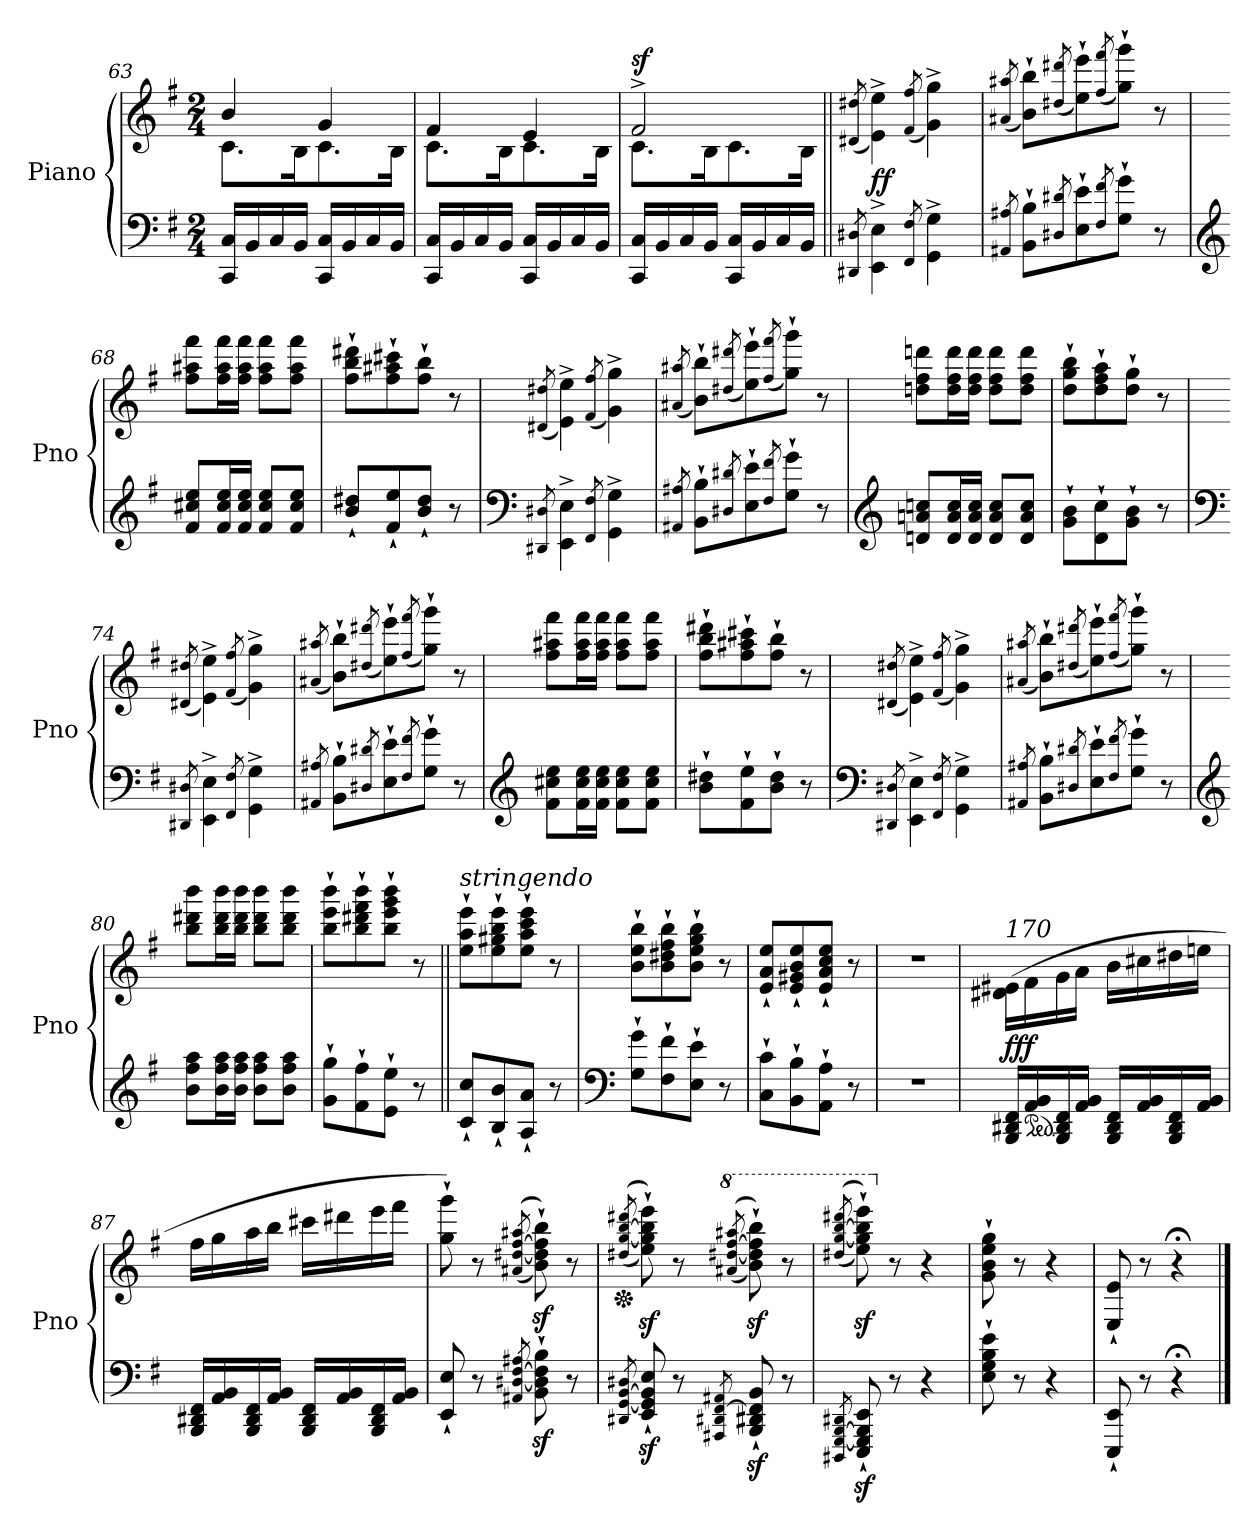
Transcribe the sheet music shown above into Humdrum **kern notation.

**kern	**kern	**dynam
*part1	*part1	*part1
*staff2	*staff1	*staff1/2
*I"Piano	*	*
*I'Pno	*	*
*clefF4	*clefG2	*
*k[f#]	*k[f#]	*
*M2/4	*M2/4	*
=63	=63	=63
*	*^	*
16CC/ 16C/LL	4b/	8.c\L	.
16BB/	.	.	.
16C/	.	.	.
16BB/JJ	.	16B\K	.
16CC/ 16C/LL	4g/	8.c\	.
16BB/	.	.	.
16C/	.	.	.
16BB/JJ	.	16B\Jk	.
=64	=64	=64	=64
16CC/ 16C/LL	4f#/	8.c\L	.
16BB/	.	.	.
16C/	.	.	.
16BB/JJ	.	16B\K	.
16CC/ 16C/LL	4e/	8.c\	.
16BB/	.	.	.
16C/	.	.	.
16BB/JJ	.	16B\Jk	.
=65	=65	=65	=65
!	!	!	!LO:DY:a
16CC/ 16C/LL	2f#^/	8.c\L	sf
16BB/	.	.	.
16C/	.	.	.
16BB/JJ	.	16B\K	.
16CC/ 16C/LL	.	8.c\	.
16BB/	.	.	.
16C/	.	.	.
16BB/JJ	.	16B\Jk	.
*	*v	*v	*
!!LO:LB:g=z
=66||	=66||	=66||
8qDD#X/ 8qD#X/	(8qd#X/ 8qdd#X/	.
!	!	!LO:DY:b
4EE\^ 4E\^	4e\^ 4ee\^)	ff
8qFF#/ 8qF#/	(8qf#/ 8qff#/	.
4GG\^ 4G\^	4g\^ 4gg\^)	.
=67	=67	=67
8qAA#X/ 8qA#X/	(8qa#X/ 8qaa#X/	.
8BB\` 8B\`L	8b\` 8bb\`L)	.
8qD#X/ 8qd#X/	(8qdd#X/ 8qddd#X/	.
8E\` 8e\`	8ee\` 8eee\`)	.
8qF#/ 8qf#/	(8qff#/ 8qfff#/	.
8G\` 8g\`J	8gg\` 8ggg\`J)	.
8r	8r	.
=68	=68	=68
*clefG2	*	*
8f#/ 8cc#X/ 8ee/L	8ff#\ 8aa#X\ 8fff#\L	.
16f#/ 16cc#/ 16ee/L	16ff#\ 16aa#\ 16fff#\L	.
16f#/ 16cc#/ 16ee/JJ	16ff#\ 16aa#\ 16fff#\JJ	.
8f#/ 8cc#/ 8ee/L	8ff#\ 8aa#\ 8fff#\L	.
8f#/ 8cc#/ 8ee/J	8ff#\ 8aa#\ 8fff#\J	.
=69	=69	=69
8b/` 8dd#X/`L	8ff#\` 8bb\` 8ddd#X\`L	.
8f#/` 8ee/`	8ff#\` 8aa#X\` 8ccc#X\`	.
8b/` 8dd#/`J	8ff#\` 8bb\`J	.
8r	8r	.
!!LO:LB:g=z
=70	=70	=70
*clefF4	*	*
8qDD#X/ 8qD#X/	(8qd#X/ 8qdd#X/	.
4EE\^ 4E\^	4e\^ 4ee\^)	.
8qFF#/ 8qF#/	(8qf#/ 8qff#/	.
4GG\^ 4G\^	4g\^ 4gg\^)	.
=71	=71	=71
8qAA#X/ 8qA#X/	(8qa#X/ 8qaa#X/	.
8BB\` 8B\`L	8b\` 8bb\`L)	.
8qD#X/ 8qd#X/	(8qdd#X/ 8qddd#X/	.
8E\` 8e\`	8ee\` 8eee\`)	.
8qF#/ 8qf#/	(8qff#/ 8qfff#/	.
8G\` 8g\`J	8gg\` 8ggg\`J)	.
8r	8r	.
=72	=72	=72
*clefG2	*	*
8dn/ 8an/ 8ccn/L	8ddn\ 8ff#\ 8dddn\L	.
16d/ 16a/ 16cc/L	16dd\ 16ff#\ 16ddd\L	.
16d/ 16a/ 16cc/JJ	16dd\ 16ff#\ 16ddd\JJ	.
8d/ 8a/ 8cc/L	8dd\ 8ff#\ 8ddd\L	.
8d/ 8a/ 8cc/J	8dd\ 8ff#\ 8ddd\J	.
=73	=73	=73
8g\` 8b\`L	8dd\` 8gg\` 8bb\`L	.
8d\` 8cc\`	8dd\` 8ff#\` 8aa\`	.
8g\` 8b\`J	8dd\` 8gg\`J	.
8r	8r	.
=74	=74	=74
*clefF4	*	*
8qDD#X/ 8qD#X/	(8qd#X/ 8qdd#X/	.
4EE\^ 4E\^	4e\^ 4ee\^)	.
8qFF#/ 8qF#/	(8qf#/ 8qff#/	.
4GG\^ 4G\^	4g\^ 4gg\^)	.
!!LO:PB:g=z
=75	=75	=75
8qAA#X/ 8qA#X/	(8qa#X/ 8qaa#X/	.
8BB\` 8B\`L	8b\` 8bb\`L)	.
8qD#X/ 8qd#X/	(8qdd#X/ 8qddd#X/	.
8E\` 8e\`	8ee\` 8eee\`)	.
8qF#/ 8qf#/	(8qff#/ 8qfff#/	.
8G\` 8g\`J	8gg\` 8ggg\`J)	.
8r	8r	.
=76	=76	=76
*clefG2	*	*
8f#\ 8cc#X\ 8ee\L	8ff#\ 8aa#X\ 8fff#\L	.
16f#\ 16cc#\ 16ee\L	16ff#\ 16aa#\ 16fff#\L	.
16f#\ 16cc#\ 16ee\JJ	16ff#\ 16aa#\ 16fff#\JJ	.
8f#\ 8cc#\ 8ee\L	8ff#\ 8aa#\ 8fff#\L	.
8f#\ 8cc#\ 8ee\J	8ff#\ 8aa#\ 8fff#\J	.
=77	=77	=77
8b\` 8dd#X\`L	8ff#\` 8bb\` 8ddd#X\`L	.
8f#\` 8ee\`	8ff#\` 8aa#X\` 8ccc#X\`	.
8b\` 8dd#\`J	8ff#\` 8bb\`J	.
8r	8r	.
=78	=78	=78
*clefF4	*	*
8qDD#X/ 8qD#X/	(8qd#X/ 8qdd#X/	.
4EE\^ 4E\^	4e\^ 4ee\^)	.
8qFF#/ 8qF#/	(8qf#/ 8qff#/	.
4GG\^ 4G\^	4g\^ 4gg\^)	.
=79	=79	=79
8qAA#X/ 8qA#X/	(8qa#X/ 8qaa#X/	.
8BB\` 8B\`L	8b\` 8bb\`L)	.
8qD#X/ 8qd#X/	(8qdd#X/ 8qddd#X/	.
8E\` 8e\`	8ee\` 8eee\`)	.
8qF#/ 8qf#/	(8qff#/ 8qfff#/	.
8G\` 8g\`J	8gg\` 8ggg\`J)	.
8r	8r	.
!!LO:LB:g=z
=80	=80	=80
*clefG2	*	*
8b\ 8ff#\ 8aa\L	8bb\ 8ddd#X\ 8bbb\L	.
16b\ 16ff#\ 16aa\L	16bb\ 16ddd#\ 16bbb\L	.
16b\ 16ff#\ 16aa\JJ	16bb\ 16ddd#\ 16bbb\JJ	.
8b\ 8ff#\ 8aa\L	8bb\ 8ddd#\ 8bbb\L	.
8b\ 8ff#\ 8aa\J	8bb\ 8ddd#\ 8bbb\J	.
=81	=81	=81
8g\` 8gg\`L	8bb\` 8eee\` 8bbb\`L	.
8f#\` 8ff#\`	8bb\` 8ddd#X\` 8fff#\` 8bbb\`	.
8e\` 8ee\`J	8bb\` 8eee\` 8ggg\` 8bbb\`J	.
8r	8r	.
=82||	=82||	=82||
!	!LO:TX:a:i:t=stringendo	!
8c/` 8cc/`L	8ee\` 8aa\` 8eee\`L	.
8B/` 8b/`	8ee\` 8gg#X\` 8bb\` 8eee\`	.
8A/` 8a/`J	8ee\` 8aa\` 8ccc\` 8eee\`J	.
8r	8r	.
=83	=83	=83
*clefF4	*	*
8G\` 8g\`L	8b\` 8ee\` 8bb\`L	.
8F#\` 8f#\`	8b\` 8dd#X\` 8ff#\` 8bb\`	.
8E\` 8e\`J	8b\` 8ee\` 8gg\` 8bb\`J	.
8r	8r	.
=84	=84	=84
8C\` 8c\`L	8e/` 8a/` 8ee/`L	.
8BB\` 8B\`	8e/` 8g#X/` 8b/` 8ee/`	.
8AA\` 8A\`J	8e/` 8a/` 8cc/` 8ee/`J	.
8r	8r	.
=85	=85	=85
2r	2r	.
=86	=86	=86
!	!LO:TX:a:i:t=170	!
!	!	!LO:DY:b
16BBB/ 16DD#X/ 16FF#/LL	(16d#X\ 16e#X\LL	fff
*ped	*	*
16AA/ 16BB/	16f#\	.
16BBB/ 16DD#/ 16FF#/	16g\	.
16AA/ 16BB/JJ	16a\JJ	.
16BBB/ 16DD#/ 16FF#/LL	16b\LL	.
16AA/ 16BB/	16cc#X\	.
16BBB/ 16DD#/ 16FF#/	16dd#X\	.
16AA/ 16BB/JJ	16een\JJ	.
!!LO:LB:g=z
=87	=87	=87
16BBB/ 16DD#X/ 16FF#/LL	16ff#\LL	.
16AA/ 16BB/	16gg\	.
16BBB/ 16DD#/ 16FF#/	16aa\	.
16AA/ 16BB/JJ	16bb\JJ	.
16BBB/ 16DD#/ 16FF#/LL	16ccc#X\LL	.
16AA/ 16BB/	16ddd#X\	.
16BBB/ 16DD#/ 16FF#/	16eee\	.
16AA/ 16BB/JJ	16fff#\JJ	.
=88	=88	=88
8EE/` 8E/`	8gg\` 8ggg\`)	.
8r	8r	.
8qAA#X/ [8qD#X/ [8qF#/ 8qA#X/	((8qa#X/ [8qdd#X/ [8qff#/ 8qaa#X/	.
8BB\z<` 8D#\]z<` 8F#\]z<` 8B\z<`	8b\z<` 8dd#\]z<` 8ff#\]z<` 8bb\z<`))	.
8r	8r	.
=89	=89	=89
*	*Xped	*
8qDD#X/ [8qGG/ [8qBB/ 8qD#X/	((8qdd#X/ [8qgg/ [8qbb/ 8qddd#X/	.
8EE/z<` 8GG/]z<` 8BB/]z<` 8E/z<`	8ee\z<` 8gg\]z<` 8bb\]z<` 8eee\z<`))	.
8r	8r	.
*	*8va	*
8qAAA#X/ 8qDD#X/ [8qFF#/ 8qAA#X/	((8qaa#X/ [8qddd#X/ [8qfff#/ 8qaaa#X/	.
8BBB/z<` 8DD#/z<` 8FF#/]z<` 8BB/z<`	8bb\z<` 8ddd#\]z<` 8fff#\]z<` 8bbb\z<`))	.
8r	8r	.
=90	=90	=90
8qDDD#X/ [8qGGG/ [8qBBB/ 8qDD#X/	((8qddd#X/ [8qggg/ [8qbbb/ 8qdddd#X/	.
8EEE/z<` 8GGG/]z<` 8BBB/]z<` 8EE/z<`	8eee\z<` 8ggg\]z<` 8bbb\]z<` 8eeee\z<`))	.
*	*X8va	*
8r	8r	.
4r	4r	.
=91	=91	=91
8E\` 8G\` 8B\` 8e\`	8g\` 8b\` 8ee\` 8gg\`	.
8r	8r	.
4r	4r	.
=92	=92	=92
8EEE/` 8EE/`	8E/` 8e/`	.
8r	8r	.
4r;<	4r;<	.
==	==	==
*-	*-	*-
